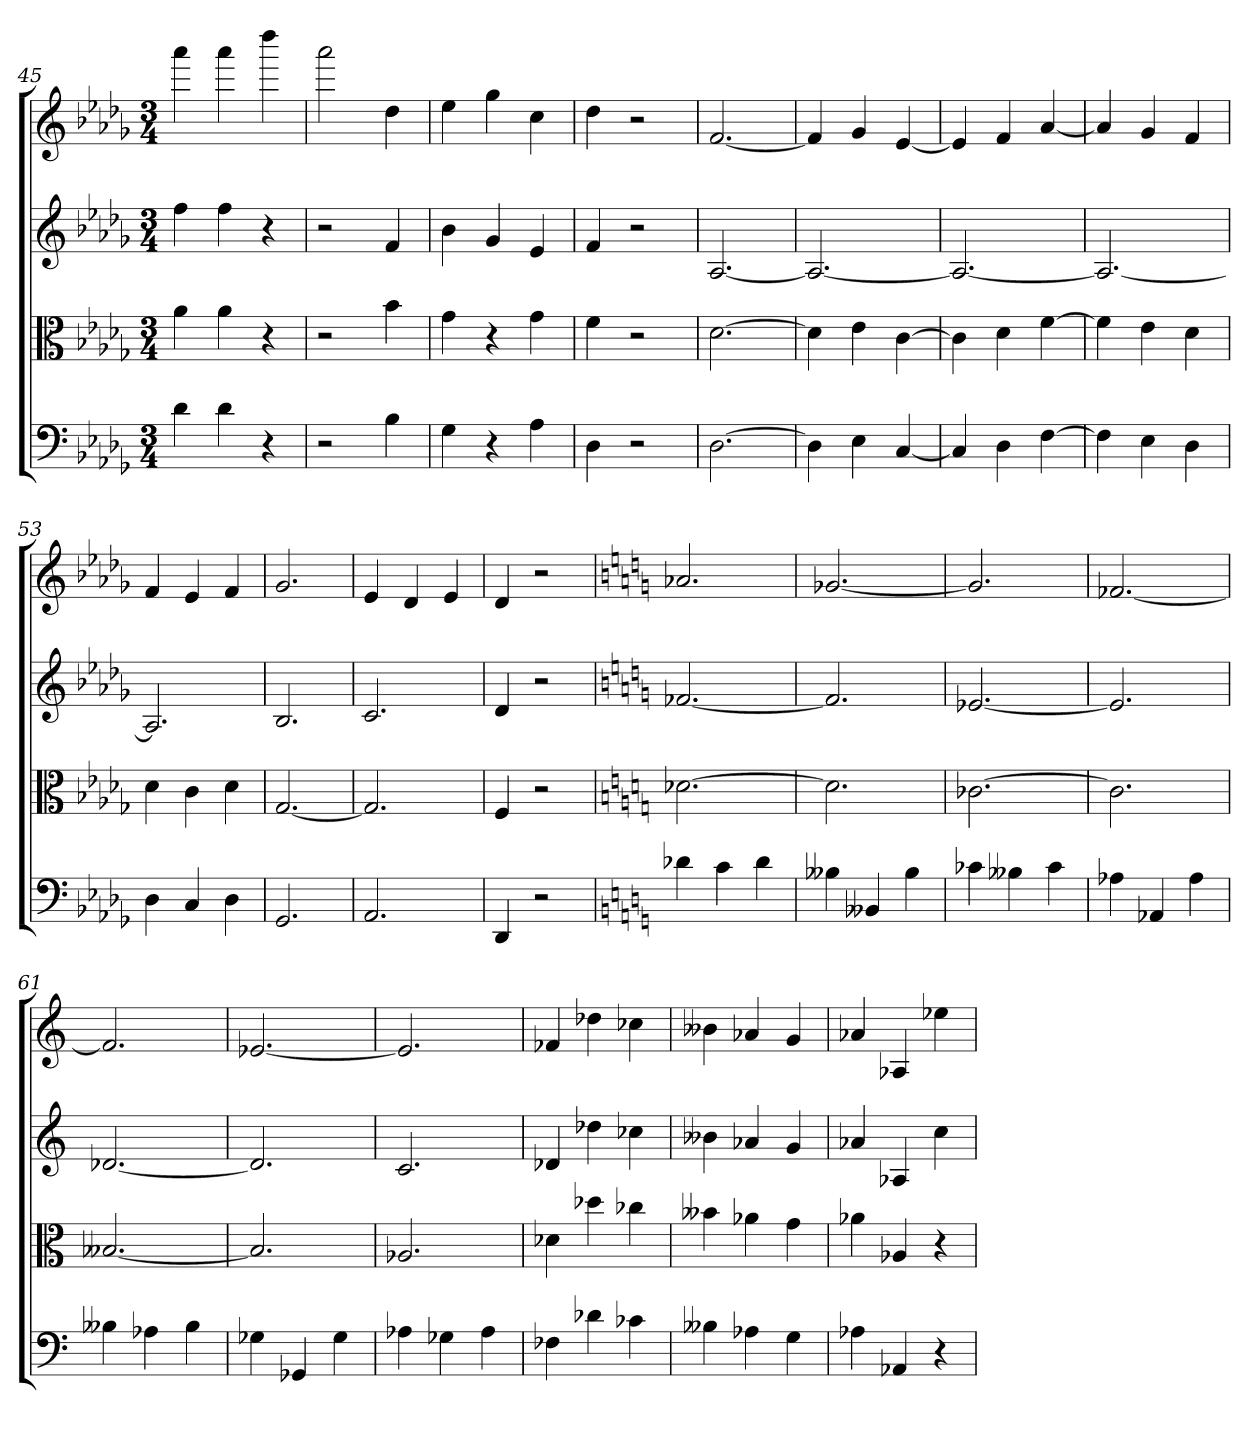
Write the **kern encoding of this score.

**kern	**kern	**kern	**kern
*part4	*part3	*part2	*part1
*staff4	*staff3	*staff2	*staff1
*clefF4	*clefC3	*clefG2	*clefG2
*k[b-e-a-d-g-]	*k[b-e-a-d-g-]	*k[b-e-a-d-g-]	*k[b-e-a-d-g-]
*D-:	*D-:	*D-:	*D-:
*M3/4	*M3/4	*M3/4	*M3/4
=45	=45	=45	=45
4d-	4a-	4ff	4aaa-
4d-	4a-	4ff	4aaa-
4r	4r	4r	4dddd-
=46	=46	=46	=46
2r	2r	2r	2aaa-
4B-	4b-	4f	4dd-
=47	=47	=47	=47
4G-	4g-	4b-	4ee-
4r	4r	4g-	4gg-
4A-	4g-	4e-	4cc
=48	=48	=48	=48
4D-	4f	4f	4dd-
2r	2r	2r	2r
=49	=49	=49	=49
[2.D-	[2.d-	[2.A-	[2.f
=50	=50	=50	=50
4D-]	4d-]	2.A-_	4f]
4E-	4e-	.	4g-
[4C	[4c	.	[4e-
=51	=51	=51	=51
4C]	4c]	2.A-_	4e-]
4D-	4d-	.	4f
[4F	[4f	.	[4a-
=52	=52	=52	=52
4F]	4f]	2.A-_	4a-]
4E-	4e-	.	4g-
4D-	4d-	.	4f
=53	=53	=53	=53
4D-	4d-	2.A-]	4f
4C	4c	.	4e-
4D-	4d-	.	4f
=54	=54	=54	=54
2.GG-	[2.G-	2.B-	2.g-
=55	=55	=55	=55
2.AA-	2.G-]	2.c	4e-
.	.	.	4d-
.	.	.	4e-
=56	=56	=56	=56
4DD-	4F	4d-	4d-
2r	2r	2r	2r
=57	=57	=57	=57
*k[]	*k[]	*k[]	*k[]
4d-X	[2.d-X	[2.f-X	2.a-X
4c	.	.	.
4d-	.	.	.
=58	=58	=58	=58
4B--X	2.d-]	2.f-]	[2.g-X
4BB--X	.	.	.
4B--	.	.	.
=59	=59	=59	=59
4c-X	[2.c-X	[2.e-X	2.g-]
4B--X	.	.	.
4c-	.	.	.
=60	=60	=60	=60
4A-X	2.c-]	2.e-]	[2.f-X
4AA-X	.	.	.
4A-	.	.	.
=61	=61	=61	=61
4B--X	[2.B--X	[2.d-X	2.f-]
4A-X	.	.	.
4B--	.	.	.
=62	=62	=62	=62
4G-X	2.B--]	2.d-]	[2.e-X
4GG-X	.	.	.
4G-	.	.	.
=63	=63	=63	=63
4A-X	2.A-X	2.c	2.e-]
4G-X	.	.	.
4A-	.	.	.
=64	=64	=64	=64
4F-X	4d-X	4d-X	4f-X
4d-X	4dd-X	4dd-X	4dd-X
4c-X	4cc-X	4cc-X	4cc-X
=65	=65	=65	=65
4B--X	4b--X	4b--X	4b--X
4A-X	4a-X	4a-X	4a-X
4G	4g	4g	4g
=66	=66	=66	=66
4A-X	4a-X	4a-X	4a-X
4AA-X	4A-X	4A-X	4A-X
4r	4r	4cc	4ee-X
=	=	=	=
*-	*-	*-	*-
